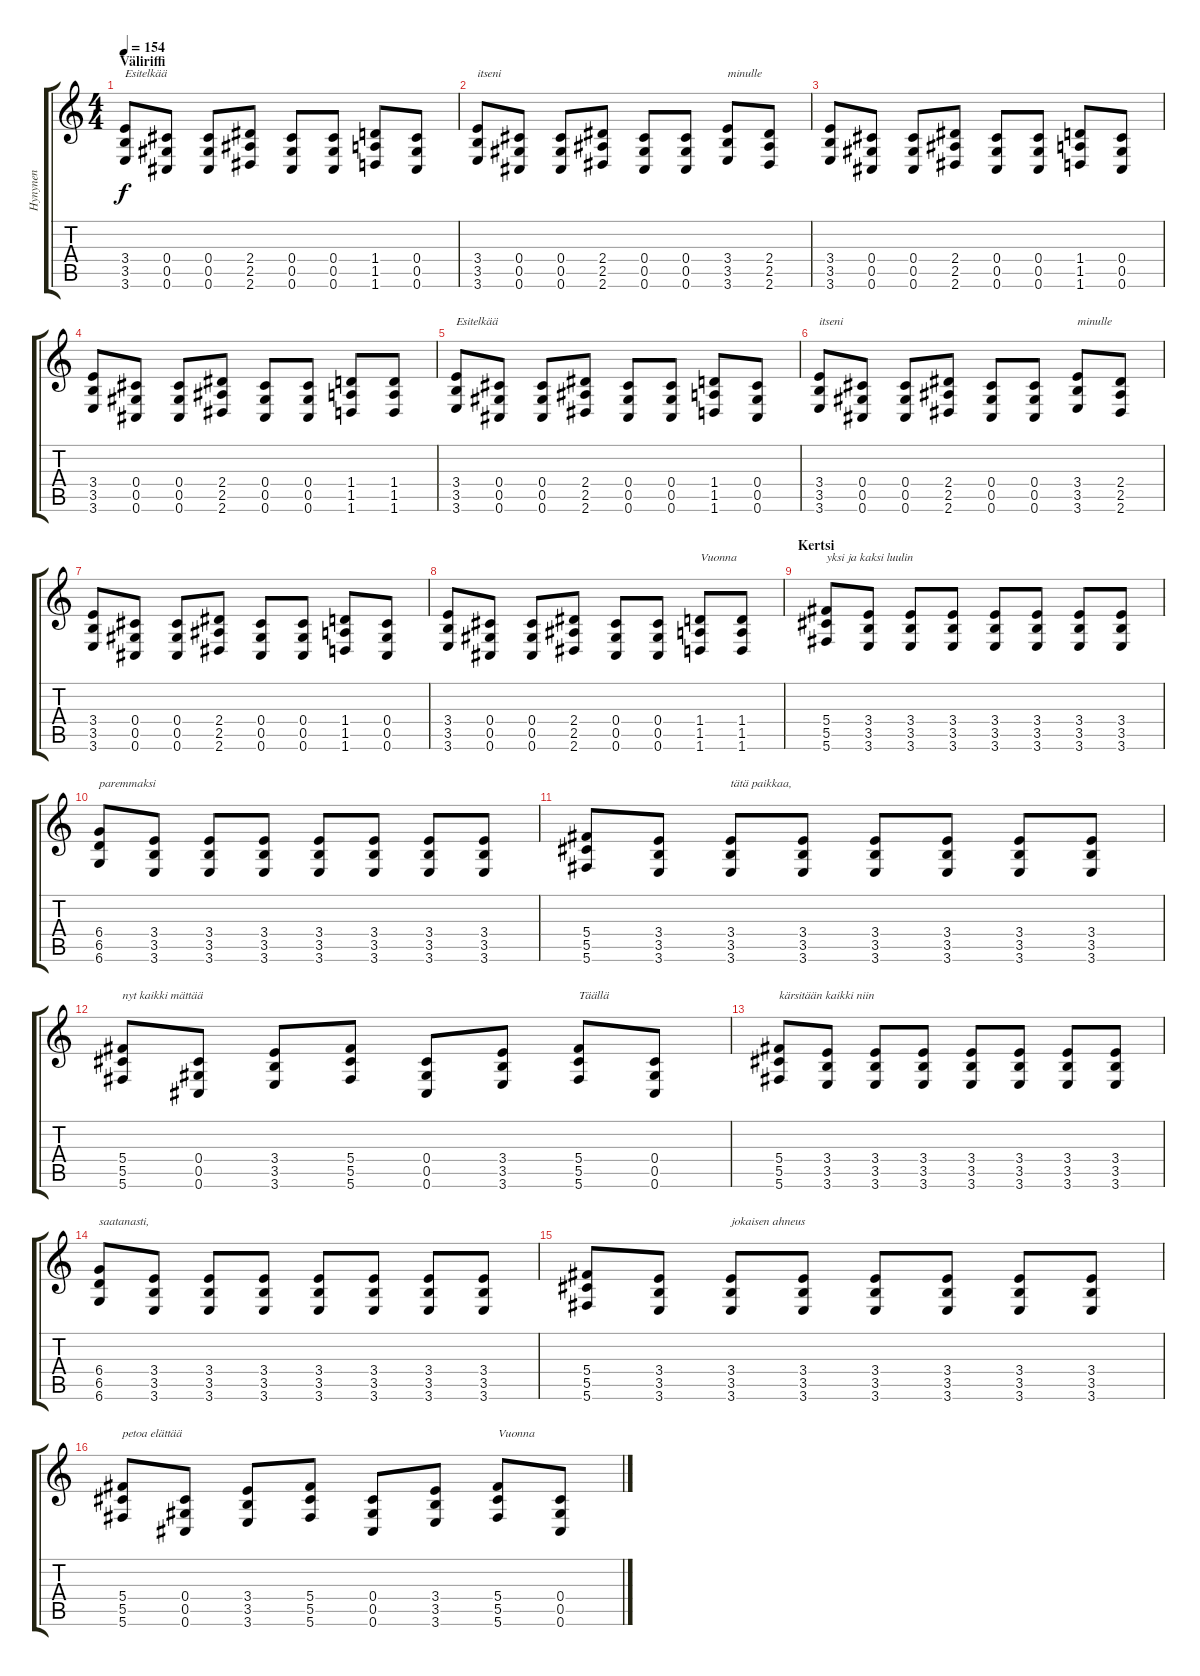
\track ("Hynynen" "Hynynen") {instrument distortionguitar}
\staff {score tabs}
\tuning (Eb4 Bb3 Gb3 Db3 Ab2 Db2) {hide}
\ts (4 4)
\section ("" "Väliriffi")
\tempo 154
\clef g2
\ks c
(3.4 3.5 3.6).8{txt "Esitelkää" dy f} (0.4 0.5 0.6).8 (0.4 0.5 0.6).8 (2.4 2.5 2.6).8 (0.4 0.5 0.6).8 (0.4 0.5 0.6).8 (1.4 1.5 1.6).8 (0.4 0.5 0.6).8 |
(3.4 3.5 3.6).8{txt "itseni"} (0.4 0.5 0.6).8 (0.4 0.5 0.6).8 (2.4 2.5 2.6).8 (0.4 0.5 0.6).8 (0.4 0.5 0.6).8 (3.4 3.5 3.6).8{txt "minulle"} (2.4 2.5 2.6).8 |
(3.4 3.5 3.6).8 (0.4 0.5 0.6).8 (0.4 0.5 0.6).8 (2.4 2.5 2.6).8 (0.4 0.5 0.6).8 (0.4 0.5 0.6).8 (1.4 1.5 1.6).8 (0.4 0.5 0.6).8 |
(3.4 3.5 3.6).8 (0.4 0.5 0.6).8 (0.4 0.5 0.6).8 (2.4 2.5 2.6).8 (0.4 0.5 0.6).8 (0.4 0.5 0.6).8 (1.4 1.5 1.6).8 (1.4 1.5 1.6).8 |
(3.4 3.5 3.6).8{txt "Esitelkää"} (0.4 0.5 0.6).8 (0.4 0.5 0.6).8 (2.4 2.5 2.6).8 (0.4 0.5 0.6).8 (0.4 0.5 0.6).8 (1.4 1.5 1.6).8 (0.4 0.5 0.6).8 |
(3.4 3.5 3.6).8{txt "itseni"} (0.4 0.5 0.6).8 (0.4 0.5 0.6).8 (2.4 2.5 2.6).8 (0.4 0.5 0.6).8 (0.4 0.5 0.6).8 (3.4 3.5 3.6).8{txt "minulle"} (2.4 2.5 2.6).8 |
(3.4 3.5 3.6).8 (0.4 0.5 0.6).8 (0.4 0.5 0.6).8 (2.4 2.5 2.6).8 (0.4 0.5 0.6).8 (0.4 0.5 0.6).8 (1.4 1.5 1.6).8 (0.4 0.5 0.6).8 |
(3.4 3.5 3.6).8 (0.4 0.5 0.6).8 (0.4 0.5 0.6).8 (2.4 2.5 2.6).8 (0.4 0.5 0.6).8 (0.4 0.5 0.6).8 (1.4 1.5 1.6).8{txt "Vuonna"} (1.4 1.5 1.6).8 |
\section ("" "Kertsi")
(5.4 5.5 5.6).8{txt "yksi ja kaksi luulin"} (3.4 3.5 3.6).8 (3.4 3.5 3.6).8 (3.4 3.5 3.6).8 (3.4 3.5 3.6).8 (3.4 3.5 3.6).8 (3.4 3.5 3.6).8 (3.4 3.5 3.6).8 |
(6.4 6.5 6.6).8{txt "paremmaksi"} (3.4 3.5 3.6).8 (3.4 3.5 3.6).8 (3.4 3.5 3.6).8 (3.4 3.5 3.6).8 (3.4 3.5 3.6).8 (3.4 3.5 3.6).8 (3.4 3.5 3.6).8 |
(5.4 5.5 5.6).8 (3.4 3.5 3.6).8 (3.4 3.5 3.6).8{txt "tätä paikkaa,"} (3.4 3.5 3.6).8 (3.4 3.5 3.6).8 (3.4 3.5 3.6).8 (3.4 3.5 3.6).8 (3.4 3.5 3.6).8 |
(5.4 5.5 5.6).8{txt "nyt kaikki mättää"} (0.4 0.5 0.6).8 (3.4 3.5 3.6).8 (5.4 5.5 5.6).8 (0.4 0.5 0.6).8 (3.4 3.5 3.6).8 (5.4 5.5 5.6).8{txt "Täällä"} (0.4 0.5 0.6).8 |
(5.4 5.5 5.6).8{txt "kärsitään kaikki niin"} (3.4 3.5 3.6).8 (3.4 3.5 3.6).8 (3.4 3.5 3.6).8 (3.4 3.5 3.6).8 (3.4 3.5 3.6).8 (3.4 3.5 3.6).8 (3.4 3.5 3.6).8 |
(6.4 6.5 6.6).8{txt "saatanasti,"} (3.4 3.5 3.6).8 (3.4 3.5 3.6).8 (3.4 3.5 3.6).8 (3.4 3.5 3.6).8 (3.4 3.5 3.6).8 (3.4 3.5 3.6).8 (3.4 3.5 3.6).8 |
(5.4 5.5 5.6).8 (3.4 3.5 3.6).8 (3.4 3.5 3.6).8{txt "jokaisen ahneus"} (3.4 3.5 3.6).8 (3.4 3.5 3.6).8 (3.4 3.5 3.6).8 (3.4 3.5 3.6).8 (3.4 3.5 3.6).8 |
(5.4 5.5 5.6).8{txt "petoa elättää"} (0.4 0.5 0.6).8 (3.4 3.5 3.6).8 (5.4 5.5 5.6).8 (0.4 0.5 0.6).8 (3.4 3.5 3.6).8 (5.4 5.5 5.6).8{txt "Vuonna"} (0.4 0.5 0.6).8
